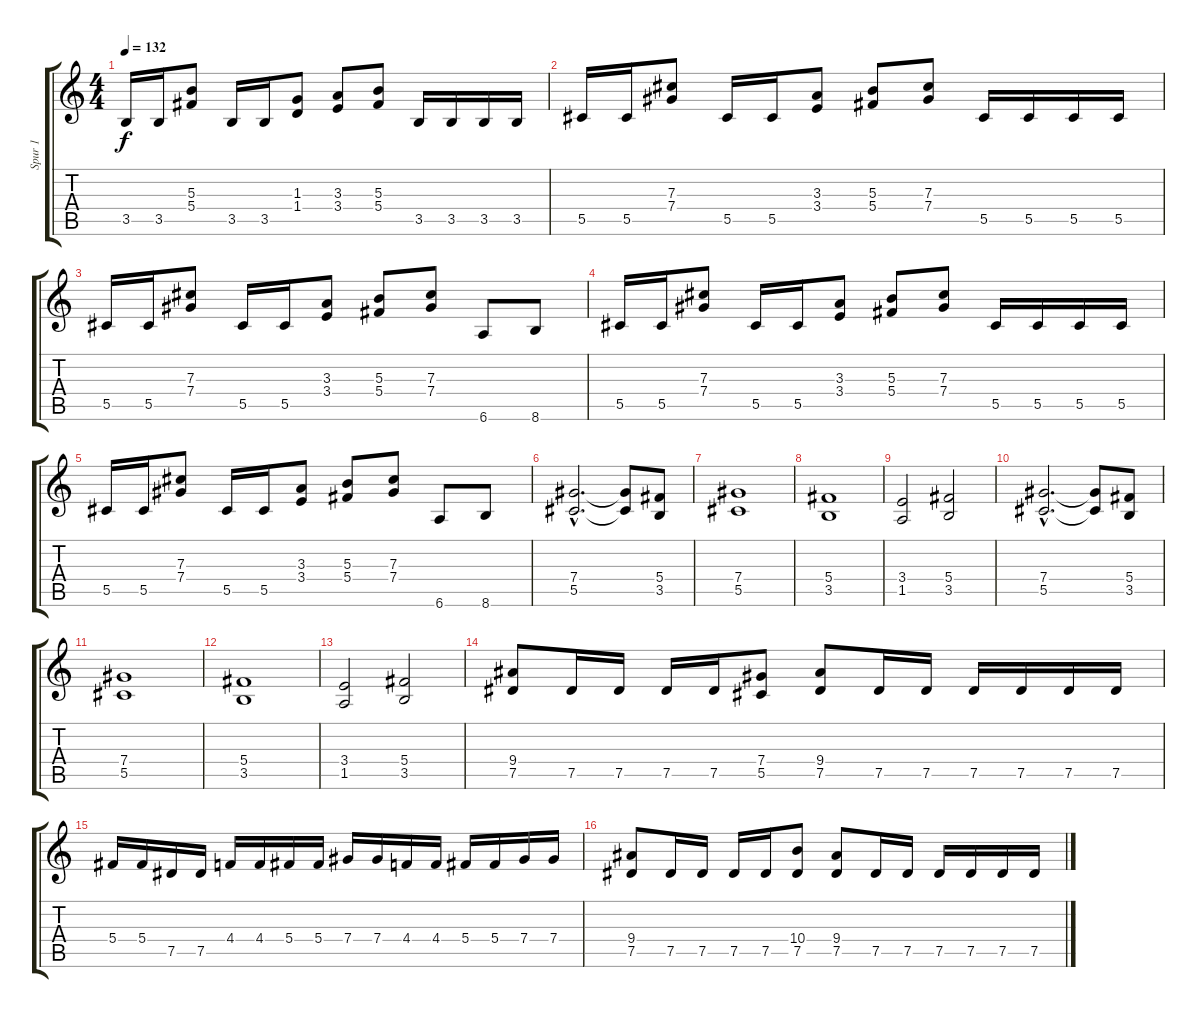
\track ("Spur 1" "Spur 1") {instrument distortionguitar}
\staff {score tabs}
\tuning (Eb4 Bb3 Gb3 Db3 Ab2 Eb2) {hide}
\ts (4 4)
\tempo 132
\clef g2
\ks c
3.5.16{dy f} 3.5.16 (5.3 5.4).8 3.5.16 3.5.16 (1.3 1.4).8 (3.3 3.4).8 (5.3 5.4).8 3.5.16 3.5.16 3.5.16 3.5.16 |
5.5.16 5.5.16 (7.3 7.4).8 5.5.16 5.5.16 (3.3 3.4).8 (5.3 5.4).8 (7.3 7.4).8 5.5.16 5.5.16 5.5.16 5.5.16 |
5.5.16 5.5.16 (7.3 7.4).8 5.5.16 5.5.16 (3.3 3.4).8 (5.3 5.4).8 (7.3 7.4).8 6.6.8 8.6.8 |
5.5.16 5.5.16 (7.3 7.4).8 5.5.16 5.5.16 (3.3 3.4).8 (5.3 5.4).8 (7.3 7.4).8 5.5.16 5.5.16 5.5.16 5.5.16 |
5.5.16 5.5.16 (7.3 7.4).8 5.5.16 5.5.16 (3.3 3.4).8 (5.3 5.4).8 (7.3 7.4).8 6.6.8 8.6.8 |
(7.4{hac} 5.5{hac}).2{d} (7.4{t} 5.5{t}).8 (5.4 3.5).8 |
(7.4 5.5).1 |
(5.4 3.5).1 |
(3.4 1.5).2 (5.4 3.5).2 |
(7.4{hac} 5.5{hac}).2{d} (7.4{t} 5.5{t}).8 (5.4 3.5).8 |
(7.4 5.5).1 |
(5.4 3.5).1 |
(3.4 1.5).2 (5.4 3.5).2 |
(9.4 7.5).8 7.5.16 7.5.16 7.5.16 7.5.16 (7.4 5.5).8 (9.4 7.5).8 7.5.16 7.5.16 7.5.16 7.5.16 7.5.16 7.5.16 |
5.4.16 5.4.16 7.5.16 7.5.16 4.4.16 4.4.16 5.4.16 5.4.16 7.4.16 7.4.16 4.4.16 4.4.16 5.4.16 5.4.16 7.4.16 7.4.16 |
(9.4 7.5).8 7.5.16 7.5.16 7.5.16 7.5.16 (10.4 7.5).8 (9.4 7.5).8 7.5.16 7.5.16 7.5.16 7.5.16 7.5.16 7.5.16
